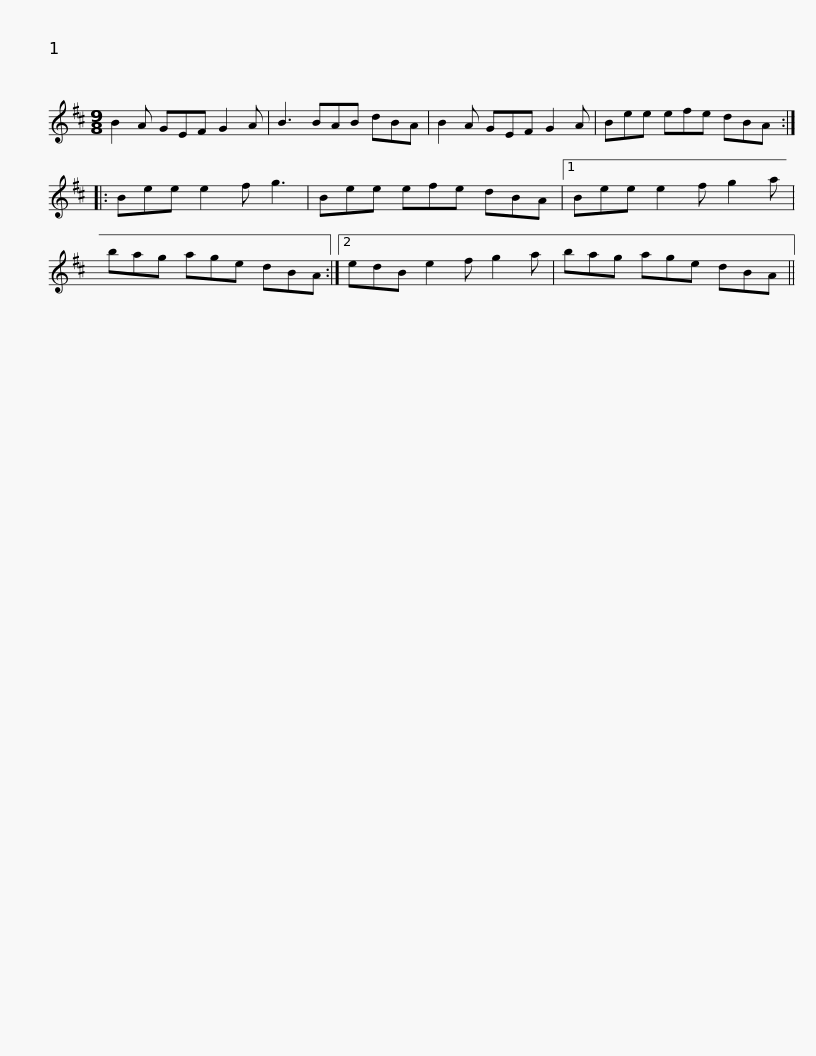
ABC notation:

X:1
L:1/8
M:9/8
I:linebreak $
K:D
V:1 treble
V:1
 B2 A GEF G2 A | B3 BAB dBA | B2 A GEF G2 A | Bee efe dBA :: Bee e2 f g3 |$ %5
 Bee efe dBA |1 Bee e2 f g2 a | bag age dBA :|2 edB e2 f g2 a | bag age dBA || %10
